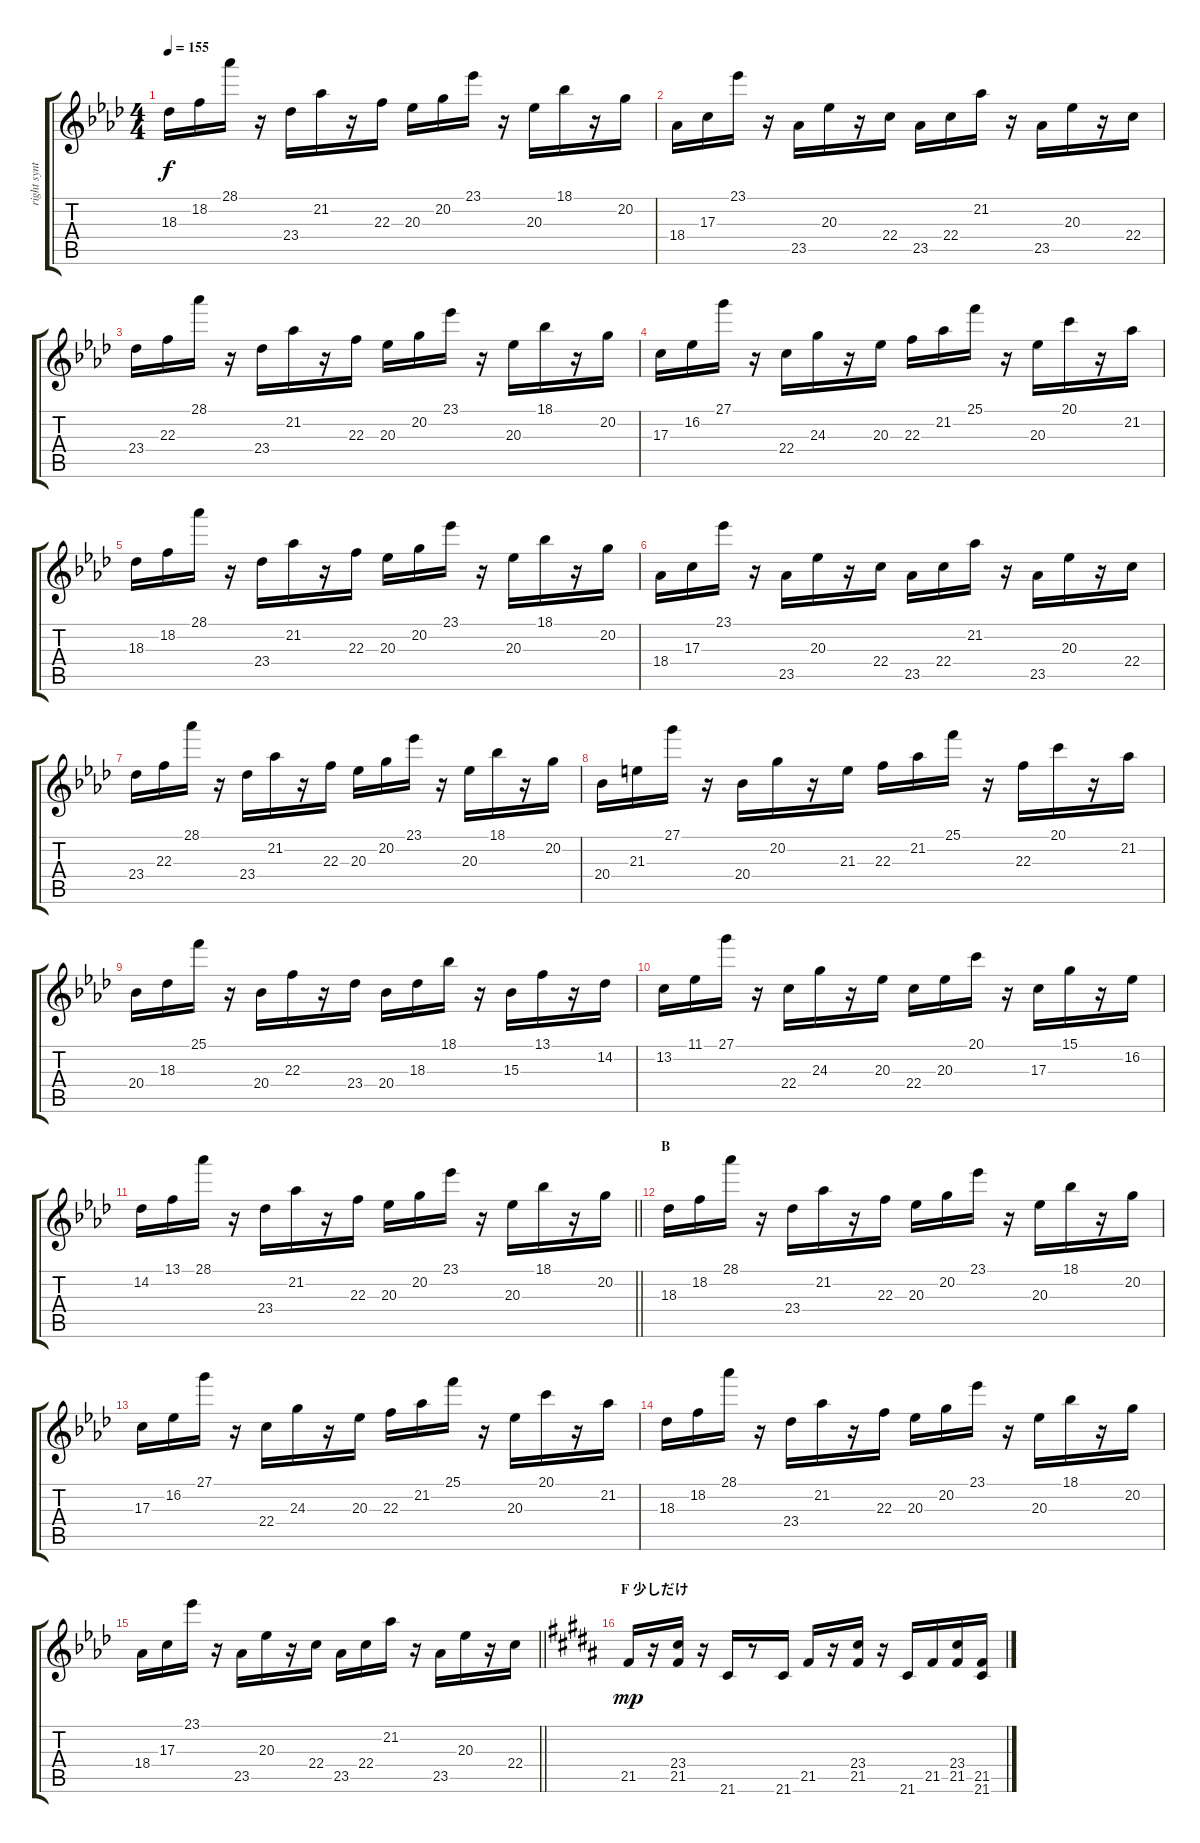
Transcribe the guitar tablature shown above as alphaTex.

\track ("right synth2" "right synt") {instrument tremolostrings}
\staff {score tabs}
\tuning (E4 B3 G3 D3 A2 E2) {hide}
\ts (4 4)
\tempo 155
\clef g2
\ks ab
18.3.16{dy f} 18.2.16 28.1.16 r.16 23.4.16 21.2.16 r.16 22.3.16 20.3.16 20.2.16 23.1.16 r.16 20.3.16 18.1.16 r.16 20.2.16 |
18.4.16 17.3.16 23.1.16 r.16 23.5.16 20.3.16 r.16 22.4.16 23.5.16 22.4.16 21.2.16 r.16 23.5.16 20.3.16 r.16 22.4.16 |
23.4.16 22.3.16 28.1.16 r.16 23.4.16 21.2.16 r.16 22.3.16 20.3.16 20.2.16 23.1.16 r.16 20.3.16 18.1.16 r.16 20.2.16 |
17.3.16 16.2.16 27.1.16 r.16 22.4.16 24.3.16 r.16 20.3.16 22.3.16 21.2.16 25.1.16 r.16 20.3.16 20.1.16 r.16 21.2.16 |
18.3.16 18.2.16 28.1.16 r.16 23.4.16 21.2.16 r.16 22.3.16 20.3.16 20.2.16 23.1.16 r.16 20.3.16 18.1.16 r.16 20.2.16 |
18.4.16 17.3.16 23.1.16 r.16 23.5.16 20.3.16 r.16 22.4.16 23.5.16 22.4.16 21.2.16 r.16 23.5.16 20.3.16 r.16 22.4.16 |
23.4.16 22.3.16 28.1.16 r.16 23.4.16 21.2.16 r.16 22.3.16 20.3.16 20.2.16 23.1.16 r.16 20.3.16 18.1.16 r.16 20.2.16 |
20.4.16 21.3.16 27.1.16 r.16 20.4.16 20.2.16 r.16 21.3.16 22.3.16 21.2.16 25.1.16 r.16 22.3.16 20.1.16 r.16 21.2.16 |
20.4.16 18.3.16 25.1.16 r.16 20.4.16 22.3.16 r.16 23.4.16 20.4.16 18.3.16 18.1.16 r.16 15.3.16 13.1.16 r.16 14.2.16 |
13.2.16 11.1.16 27.1.16 r.16 22.4.16 24.3.16 r.16 20.3.16 22.4.16 20.3.16 20.1.16 r.16 17.3.16 15.1.16 r.16 16.2.16 |
\barLineRight lightlight
14.2.16 13.1.16 28.1.16 r.16 23.4.16 21.2.16 r.16 22.3.16 20.3.16 20.2.16 23.1.16 r.16 20.3.16 18.1.16 r.16 20.2.16 |
\section ("" "B")
18.3.16 18.2.16 28.1.16 r.16 23.4.16 21.2.16 r.16 22.3.16 20.3.16 20.2.16 23.1.16 r.16 20.3.16 18.1.16 r.16 20.2.16 |
17.3.16 16.2.16 27.1.16 r.16 22.4.16 24.3.16 r.16 20.3.16 22.3.16 21.2.16 25.1.16 r.16 20.3.16 20.1.16 r.16 21.2.16 |
18.3.16 18.2.16 28.1.16 r.16 23.4.16 21.2.16 r.16 22.3.16 20.3.16 20.2.16 23.1.16 r.16 20.3.16 18.1.16 r.16 20.2.16 |
\barLineRight lightlight
18.4.16 17.3.16 23.1.16 r.16 23.5.16 20.3.16 r.16 22.4.16 23.5.16 22.4.16 21.2.16 r.16 23.5.16 20.3.16 r.16 22.4.16 |
\section ("" "F 少しだけ")
\ks b
21.5.16{dy mp} r.16 (23.4 21.5).16 r.16 21.6.16 r.8 21.6.16 21.5.16 r.16 (23.4 21.5).16 r.16 21.6.16 21.5.16 (23.4 21.5).16 (21.5 21.6).16
